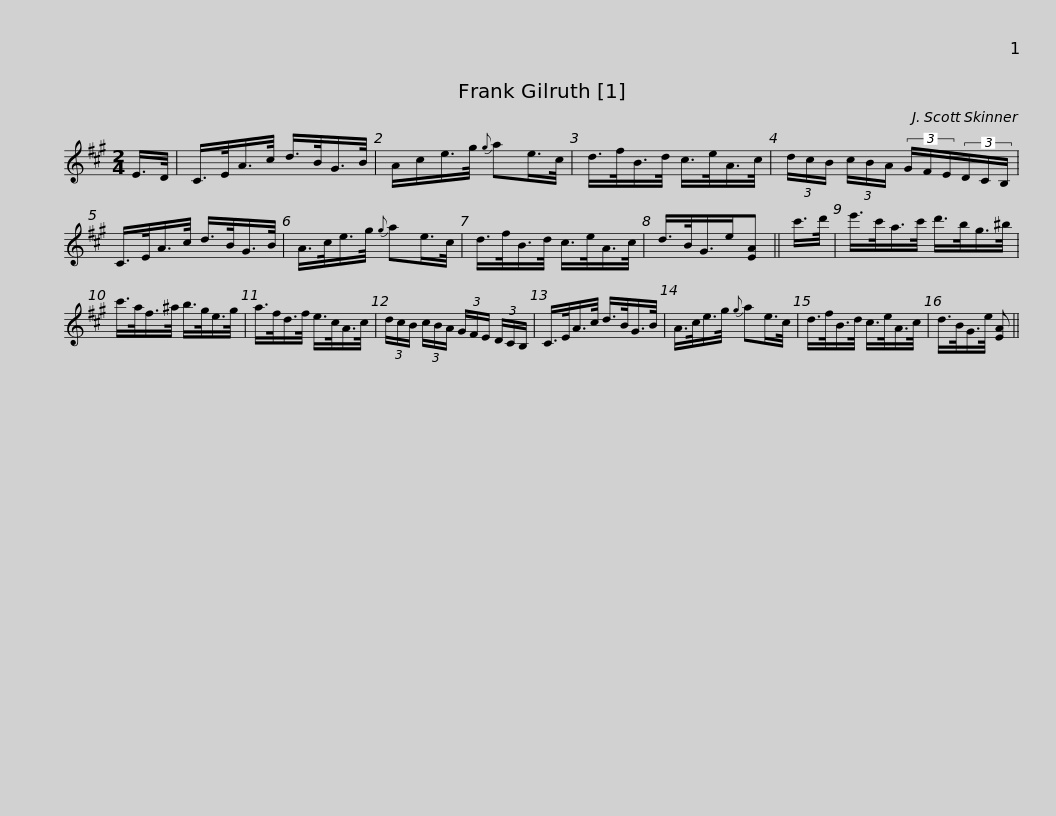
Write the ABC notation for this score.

X:1
L:1/8
M:2/4
I:linebreak $
K:A
V:1 treble
V:1
 E/>D/ | C/>E/A/>c/ d/>B/G/>B/ | A/c/e/>g/{g} ae/>c/ | d/>f/B/>d/ c/>e/A/>c/ | (3d/c/B/ (3c/B/A/ (3G/F/E/(3D/C/B,/ |$ %5
 C/>E/A/>c/ d/>B/G/>B/ | A/>c/e/>g/{g} ae/>c/ | d/>f/B/>d/ c/>e/A/>c/ | d/>B/G3/4e/[EA] || c'/>d'/ |$ %10
 e'/>c'/a/>c'/ d'/>b/g/>^b/ | c'/>a/f/>^a/ b/>g/e/>g/ | a/>f/d/>f/ e/>c/A/>c/ | (3d/c/B/ (3c/B/A/ (3G/F/E/ (3D/C/B,/ |$ C/>E/A/>c/ d/>B/G/>B/ | %15
 A/>c/e/>g/{g} ae/>c/ | d/>f/B/>d/ c/>e/A/>c/ | d/>B/G/>e/ [EA] || %18
